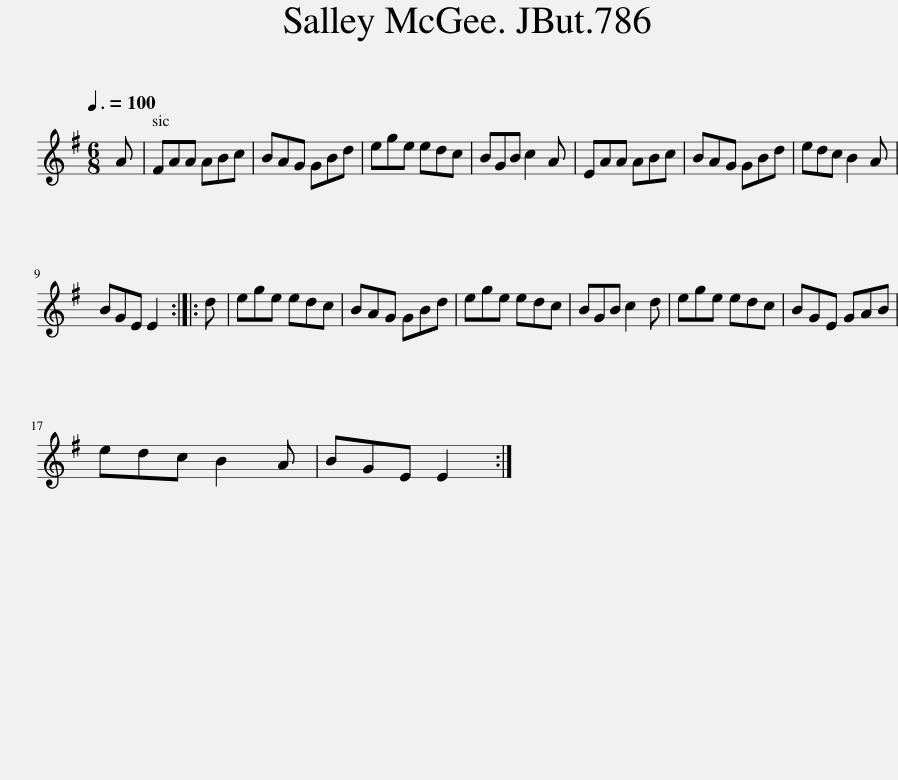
X:1
L:1/8
Q:3/8=100
M:6/8
I:linebreak $
K:Emin
V:1 treble
V:1
 A | FAA ABc | BAG GBd | ege edc | BGB c2 A | %5
 EAA ABc | BAG GBd | edc B2 A |$ BGE E2 :: d | %10
 ege edc | BAG GBd | ege edc | BGB c2 d | ege edc | %15
 BGE GAB |$ edc B2 A | BGE E2 :| %18
